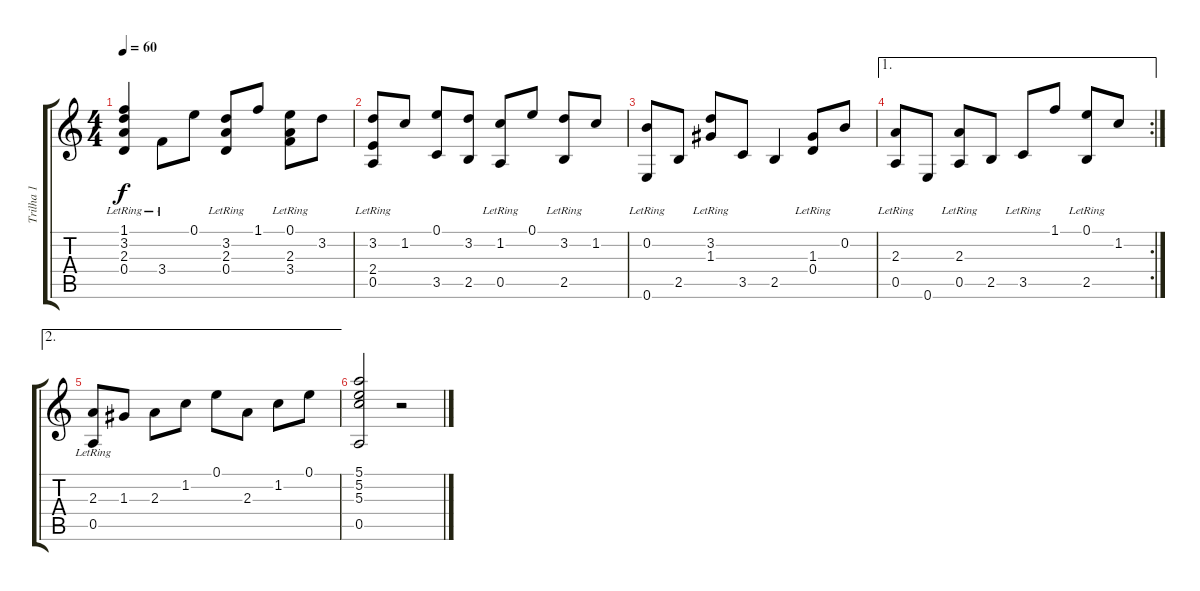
\track ("Trilha 1" "Trilha 1") {instrument acousticguitarnylon}
\staff {score tabs}
\tuning (E4 B3 G3 D3 A2 E2) {hide}
\ts (4 4)
\tempo 60
\clef g2
\ks c
(1.1{lr} 3.2 2.3 0.4).4{dy f} 3.4{lr}.8 0.1.8 (3.2 2.3{lr} 0.4{lr}).8 1.1.8 (0.1 2.3{lr} 3.4{lr}).8 3.2.8 |
(3.2 2.4{lr} 0.5{lr}).8 1.2.8 (0.1 3.5).8 (3.2 2.5).8 (1.2 0.5{lr}).8 0.1.8 (3.2 2.5{lr}).8 1.2.8 |
(0.2{lr} 0.6).8 2.5.8 (3.2{lr} 1.3).8 3.5.8 2.5.4 (1.3 0.4{lr}).8 0.2.8 |
\ae 1
\rc 2
(2.3{lr} 0.5).8 0.6.8 (2.3{lr} 0.5).8 2.5.8 3.5{lr}.8 1.1.8 (0.1 2.5{lr}).8 1.2.8 |
\ae 2
(2.3{lr} 0.5{lr}).8 1.3.8 2.3.8 1.2.8 0.1.8 2.3.8 1.2.8 0.1.8 |
(5.1 5.2 5.3 0.5).2 r.2
